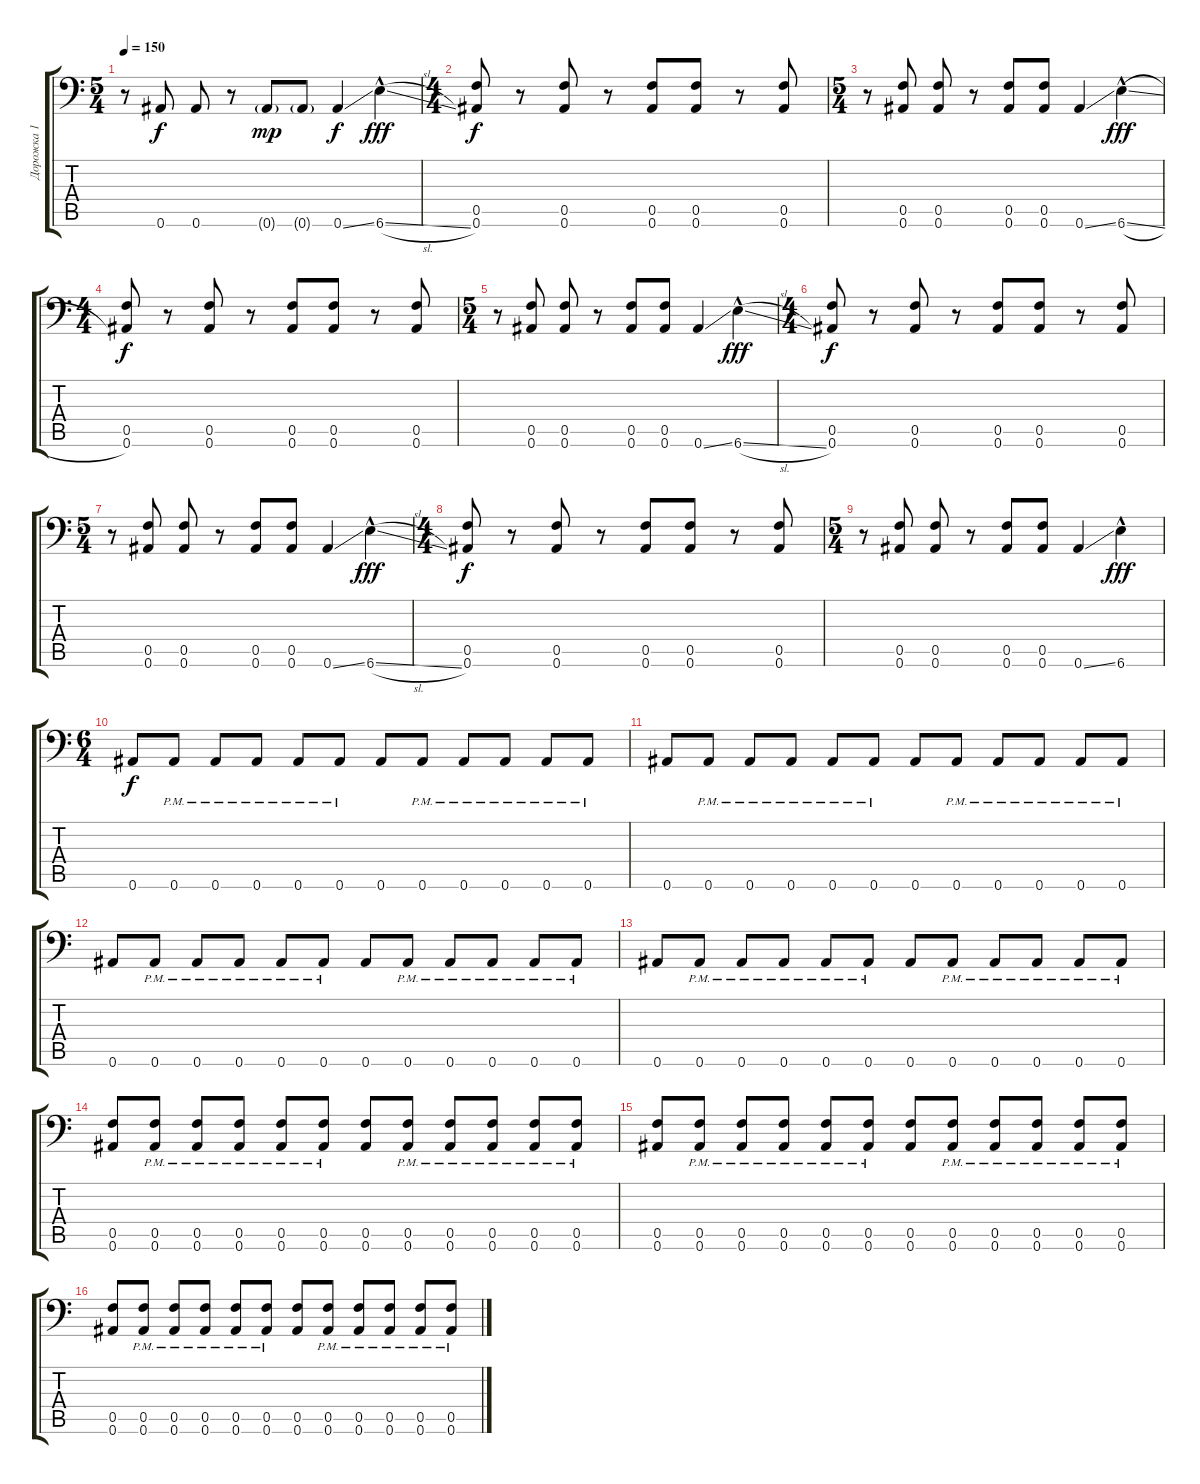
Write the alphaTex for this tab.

\track ("Дорожка 1" "Дорожка 1") {instrument overdrivenguitar}
\staff {score tabs}
\tuning (C4 G3 Eb3 Bb2 F2 Bb1) {hide}
\ts (5 4)
\tempo 150
\clef f4
\ks c
r.8{dy f} 0.6.8 0.6.8 r.8 0.6{g}.8{dy mp} 0.6{g}.8 0.6{ss}.4{dy f} 6.6{sl hac}.4{dy fff} |
\ts (4 4)
(0.5 0.6).8{dy f} r.8 (0.5 0.6).8 r.8 (0.5 0.6).8 (0.5 0.6).8 r.8 (0.5 0.6).8 |
\ts (5 4)
r.8 (0.5 0.6).8 (0.5 0.6).8 r.8 (0.5 0.6).8 (0.5 0.6).8 0.6{ss}.4 6.6{sl hac}.4{dy fff} |
\ts (4 4)
(0.5 0.6).8{dy f} r.8 (0.5 0.6).8 r.8 (0.5 0.6).8 (0.5 0.6).8 r.8 (0.5 0.6).8 |
\ts (5 4)
r.8 (0.5 0.6).8 (0.5 0.6).8 r.8 (0.5 0.6).8 (0.5 0.6).8 0.6{ss}.4 6.6{sl hac}.4{dy fff} |
\ts (4 4)
(0.5 0.6).8{dy f} r.8 (0.5 0.6).8 r.8 (0.5 0.6).8 (0.5 0.6).8 r.8 (0.5 0.6).8 |
\ts (5 4)
r.8 (0.5 0.6).8 (0.5 0.6).8 r.8 (0.5 0.6).8 (0.5 0.6).8 0.6{ss}.4 6.6{sl hac}.4{dy fff} |
\ts (4 4)
(0.5 0.6).8{dy f} r.8 (0.5 0.6).8 r.8 (0.5 0.6).8 (0.5 0.6).8 r.8 (0.5 0.6).8 |
\ts (5 4)
r.8 (0.5 0.6).8 (0.5 0.6).8 r.8 (0.5 0.6).8 (0.5 0.6).8 0.6{ss}.4 6.6{hac}.4{dy fff} |
\ts (6 4)
0.6.8{dy f} 0.6{pm}.8 0.6{pm}.8 0.6{pm}.8 0.6{pm}.8 0.6{pm}.8 0.6.8 0.6{pm}.8 0.6{pm}.8 0.6{pm}.8 0.6{pm}.8 0.6{pm}.8 |
0.6.8 0.6{pm}.8 0.6{pm}.8 0.6{pm}.8 0.6{pm}.8 0.6{pm}.8 0.6.8 0.6{pm}.8 0.6{pm}.8 0.6{pm}.8 0.6{pm}.8 0.6{pm}.8 |
0.6.8 0.6{pm}.8 0.6{pm}.8 0.6{pm}.8 0.6{pm}.8 0.6{pm}.8 0.6.8 0.6{pm}.8 0.6{pm}.8 0.6{pm}.8 0.6{pm}.8 0.6{pm}.8 |
0.6.8 0.6{pm}.8 0.6{pm}.8 0.6{pm}.8 0.6{pm}.8 0.6{pm}.8 0.6.8 0.6{pm}.8 0.6{pm}.8 0.6{pm}.8 0.6{pm}.8 0.6{pm}.8 |
(0.5 0.6).8 (0.5{pm} 0.6{pm}).8 (0.5{pm} 0.6{pm}).8 (0.5{pm} 0.6{pm}).8 (0.5{pm} 0.6{pm}).8 (0.5{pm} 0.6{pm}).8 (0.5 0.6).8 (0.5{pm} 0.6{pm}).8 (0.5{pm} 0.6{pm}).8 (0.5{pm} 0.6{pm}).8 (0.5{pm} 0.6{pm}).8 (0.5{pm} 0.6{pm}).8 |
(0.5 0.6).8 (0.5{pm} 0.6{pm}).8 (0.5{pm} 0.6{pm}).8 (0.5{pm} 0.6{pm}).8 (0.5{pm} 0.6{pm}).8 (0.5{pm} 0.6{pm}).8 (0.5 0.6).8 (0.5{pm} 0.6{pm}).8 (0.5{pm} 0.6{pm}).8 (0.5{pm} 0.6{pm}).8 (0.5{pm} 0.6{pm}).8 (0.5{pm} 0.6{pm}).8 |
(0.5 0.6).8 (0.5{pm} 0.6{pm}).8 (0.5{pm} 0.6{pm}).8 (0.5{pm} 0.6{pm}).8 (0.5{pm} 0.6{pm}).8 (0.5{pm} 0.6{pm}).8 (0.5 0.6).8 (0.5{pm} 0.6{pm}).8 (0.5{pm} 0.6{pm}).8 (0.5{pm} 0.6{pm}).8 (0.5{pm} 0.6{pm}).8 (0.5{pm} 0.6{pm}).8
